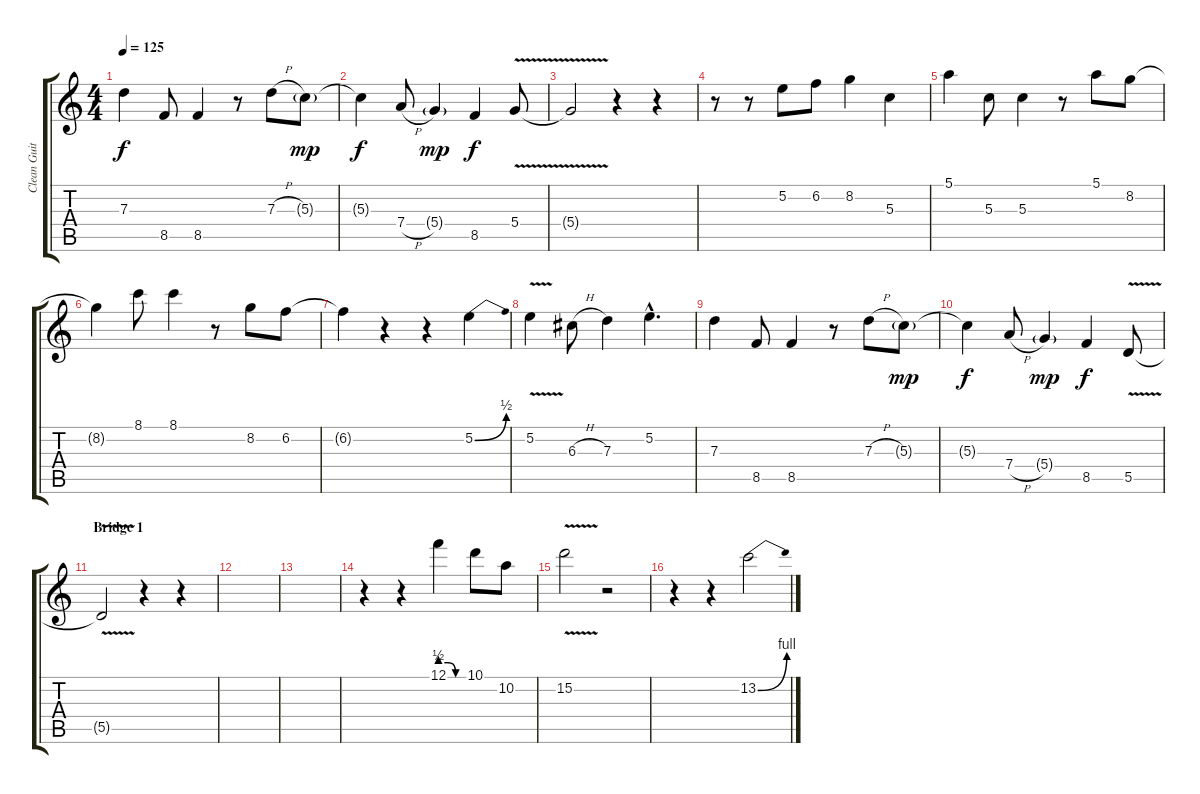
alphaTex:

\track ("Clean Guitar" "Clean Guit") {instrument electricguitarclean}
\staff {score tabs}
\tuning (E4 B3 G3 D3 A2 E2) {hide}
\ts (4 4)
\tempo 125
\clef g2
\ks c
7.3.4{dy f} 8.5.8 8.5.4 r.8 7.3{h}.8 5.3{g}.8{dy mp} |
5.3{t}.4{dy f} 7.4{h}.8 5.4{g}.4{dy mp} 8.5.4{dy f} 5.4{v}.8 |
5.4{t}.2 r.4 r.4 |
r.8 r.8 5.2.8 6.2.8 8.2.4 5.3.4 |
5.1.4 5.3.8 5.3.4 r.8 5.1.8 8.2.8 |
8.2{t}.4 8.1.8 8.1.4 r.8 8.2.8 6.2.8 |
6.2{t}.4 r.4 r.4 5.2{be (bend 0 0 60 2)}.4 |
5.2{v}.4 6.3{h}.8 7.3.4 5.2{hac}.4{d} |
7.3.4 8.5.8 8.5.4 r.8 7.3{h}.8 5.3{g}.8{dy mp} |
5.3{t}.4{dy f} 7.4{h}.8 5.4{g}.4{dy mp} 8.5.4{dy f} 5.5{v}.8 |
\section ("" "Bridge 1")
5.5{t}.2 r.4 r.4 |
|
|
r.4 r.4 12.1{be (custom 0 2 20 2 40 0 60 0)}.4 10.1.8 10.2.8 |
15.2{v}.2 r.2 |
r.4 r.4 13.2{be (bend 0 0 60 4)}.2
